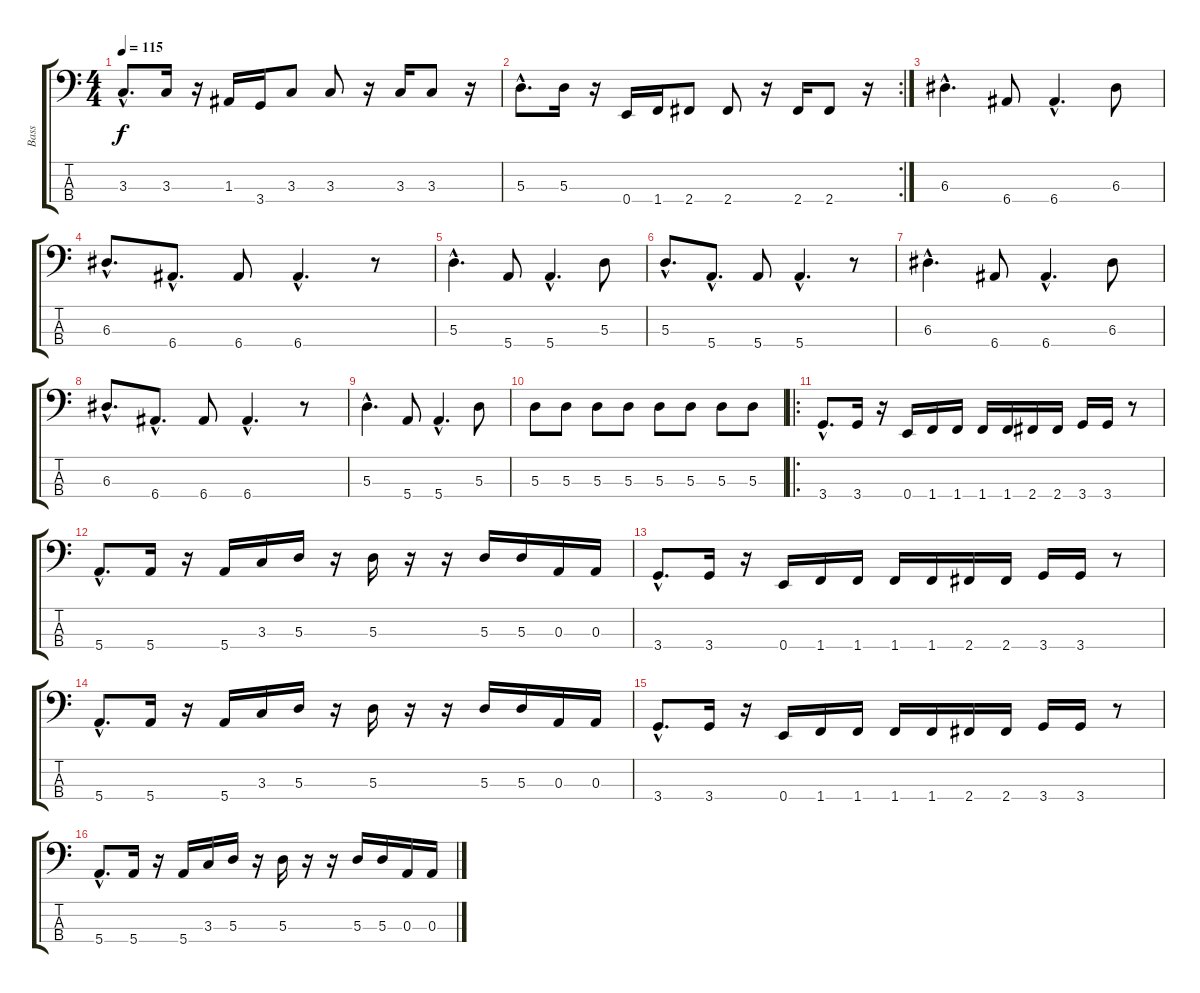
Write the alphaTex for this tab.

\track ("Bass" "Bass") {instrument electricbassfinger}
\staff {score tabs}
\tuning (G2 D2 A1 E1) {hide}
\ts (4 4)
\tempo 115
\clef f4
\ks c
3.3{hac}.8{d dy f} 3.3.16 r.16 1.3.16 3.4.16 3.3.8 3.3.8 r.16 3.3.16 3.3.8 r.16 |
\rc 2
5.3{hac}.8{d} 5.3.16 r.16 0.4.16 1.4.16 2.4.8 2.4.8 r.16 2.4.16 2.4.8 r.16 |
6.3{hac}.4{d} 6.4.8 6.4{hac}.4{d} 6.3.8 |
6.3{hac}.8{d} 6.4{hac}.8{d} 6.4.8 6.4{hac}.4{d} r.8 |
5.3{hac}.4{d} 5.4.8 5.4{hac}.4{d} 5.3.8 |
5.3{hac}.8{d} 5.4{hac}.8{d} 5.4.8 5.4{hac}.4{d} r.8 |
6.3{hac}.4{d} 6.4.8 6.4{hac}.4{d} 6.3.8 |
6.3{hac}.8{d} 6.4{hac}.8{d} 6.4.8 6.4{hac}.4{d} r.8 |
5.3{hac}.4{d} 5.4.8 5.4{hac}.4{d} 5.3.8 |
5.3.8 5.3.8 5.3.8 5.3.8 5.3.8 5.3.8 5.3.8 5.3.8 |
\ro
3.4{hac}.8{d} 3.4.16 r.16 0.4.16 1.4.16 1.4.16 1.4.16 1.4.16 2.4.16 2.4.16 3.4.16 3.4.16 r.8 |
5.4{hac}.8{d} 5.4.16 r.16 5.4.16 3.3.16 5.3.16 r.16 5.3.16 r.16 r.16 5.3.16 5.3.16 0.3.16 0.3.16 |
3.4{hac}.8{d} 3.4.16 r.16 0.4.16 1.4.16 1.4.16 1.4.16 1.4.16 2.4.16 2.4.16 3.4.16 3.4.16 r.8 |
5.4{hac}.8{d} 5.4.16 r.16 5.4.16 3.3.16 5.3.16 r.16 5.3.16 r.16 r.16 5.3.16 5.3.16 0.3.16 0.3.16 |
3.4{hac}.8{d} 3.4.16 r.16 0.4.16 1.4.16 1.4.16 1.4.16 1.4.16 2.4.16 2.4.16 3.4.16 3.4.16 r.8 |
5.4{hac}.8{d} 5.4.16 r.16 5.4.16 3.3.16 5.3.16 r.16 5.3.16 r.16 r.16 5.3.16 5.3.16 0.3.16 0.3.16
